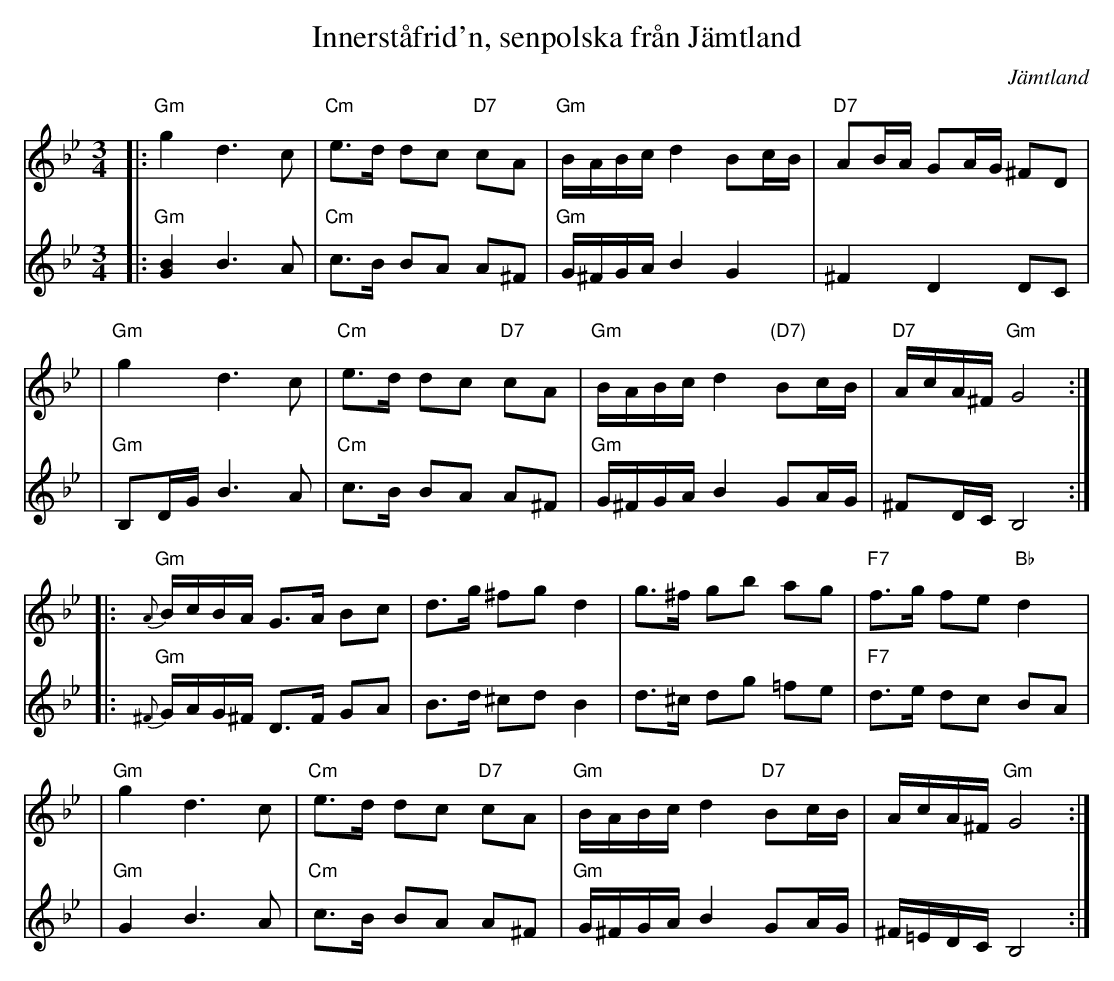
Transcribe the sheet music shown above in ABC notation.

X:1
T: Innerst\aafrid'n, senpolska fr\aan J\"amtland
O: J\"amtland
M: 3/4
L: 1/16
K: Gm
V: 1
|: "Gm"g4 d6 c2 | "Cm"e3d d2c2 "D7"c2A2 | "Gm"BABc d4 B2cB | "D7"A2BA G2AG ^F2D2 |
|  "Gm"g4 d6 c2 | "Cm"e3d d2c2 "D7"c2A2 | "Gm"BABc d4 "(D7)"B2cB | "D7"AcA^F "Gm"G8 :|
|: "Gm"{A}BcBA G3A B2c2 | d3g ^f2g2 d4 | g3^f g2b2 a2g2 | "F7"f3g f2e2 "Bb"d4 |
|  "Gm"g4 d6 c2 | "Cm"e3d d2c2 "D7"c2A2 | "Gm"BABc d4 "D7"B2cB | AcA^F "Gm"G8 :|
V: 2
|: "Gm"[B4G4] B6 A2 | "Cm"c3B B2A2 A2^F2 | "Gm"G^FGA B4 G4 | ^F4 D4 D2C2 |
|  "Gm"B,2DG B6 A2 | "Cm"c3B B2A2 A2^F2 | "Gm"G^FGA B4 G2AG | ^F2DC B,8 :|
|: "Gm"{^F}GAG^F D3F G2A2 | B3d ^c2d2 B4 | d3^c d2g2 =f2e2 | "F7"d3e d2c2 B2A2 |
|  "Gm"G4 B6 A2 | "Cm"c3B B2A2 A2^F2 | "Gm"G^FGA B4 G2AG | ^F=EDC B,8 :|
